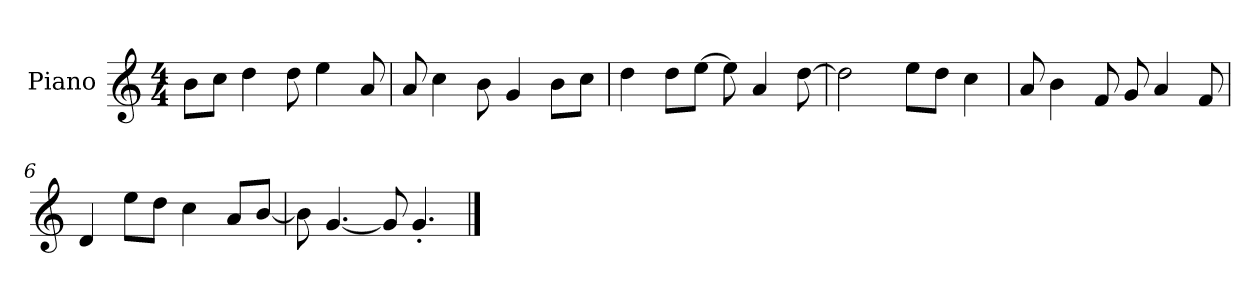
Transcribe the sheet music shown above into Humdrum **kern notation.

**kern
*part1
*staff1
*I"Piano
*I'P-no
*clefG2
*k[]
*M4/4
*MM90
=1
8b\L
8cc\J
4dd\
8dd\
4ee\
8a/
=2
8a/
4cc\
8b\
4g/
8b\L
8cc\J
=3
4dd\
8dd\L
[8ee\J
8ee\]
4a/
[8dd\
=4
2dd\]
8ee\L
8dd\J
4cc\
=5
8a/
4b\
8f/
8g/
4a/
8f/
=6
4d/
8ee\L
8dd\J
4cc\
8a/L
[8b/J
!!LO:LB:g=z
=7
8b\]
[4.g/
8g/]
4.g'/
==
*-
